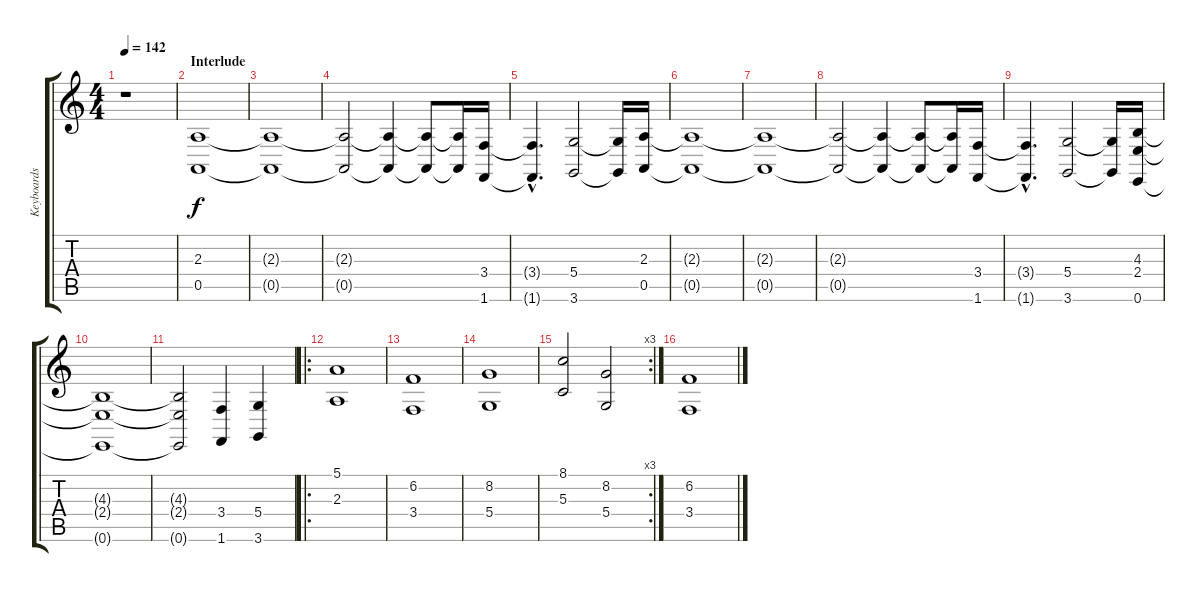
\track ("Keyboards" "Keyboards") {instrument stringensemble1}
\staff {score tabs}
\tuning (E4 B3 G3 D3 A2 E2) {hide}
\ts (4 4)
\tempo 142
\clef g2
\ks c
r.1{dy f} |
\section ("" "Interlude")
(2.3 0.5).1 |
(2.3{t} 0.5{t}).1 |
(2.3{t} 0.5{t}).2 (2.3{t} 0.5{t}).4 (2.3{t} 0.5{t}).8 (2.3{t} 0.5{t}).16 (3.4 1.6).16 |
(3.4{hac t} 1.6{hac t}).4{d} (5.4 3.6).2 (5.4{t} 3.6{t}).16 (2.3 0.5).16 |
(2.3{t} 0.5{t}).1 |
(2.3{t} 0.5{t}).1 |
(2.3{t} 0.5{t}).2 (2.3{t} 0.5{t}).4 (2.3{t} 0.5{t}).8 (2.3{t} 0.5{t}).16 (3.4 1.6).16 |
(3.4{hac t} 1.6{hac t}).4{d} (5.4 3.6).2 (5.4{t} 3.6{t}).16 (4.3 2.4 0.6).16 |
(4.3{t} 2.4{t} 0.6{t}).1 |
(4.3{t} 2.4{t} 0.6{t}).2 (3.4 1.6).4 (5.4 3.6).4 |
\ro
(5.1 2.3).1 |
(6.2 3.4).1 |
(8.2 5.4).1 |
\rc 3
(8.1 5.3).2 (8.2 5.4).2 |
(6.2 3.4).1
